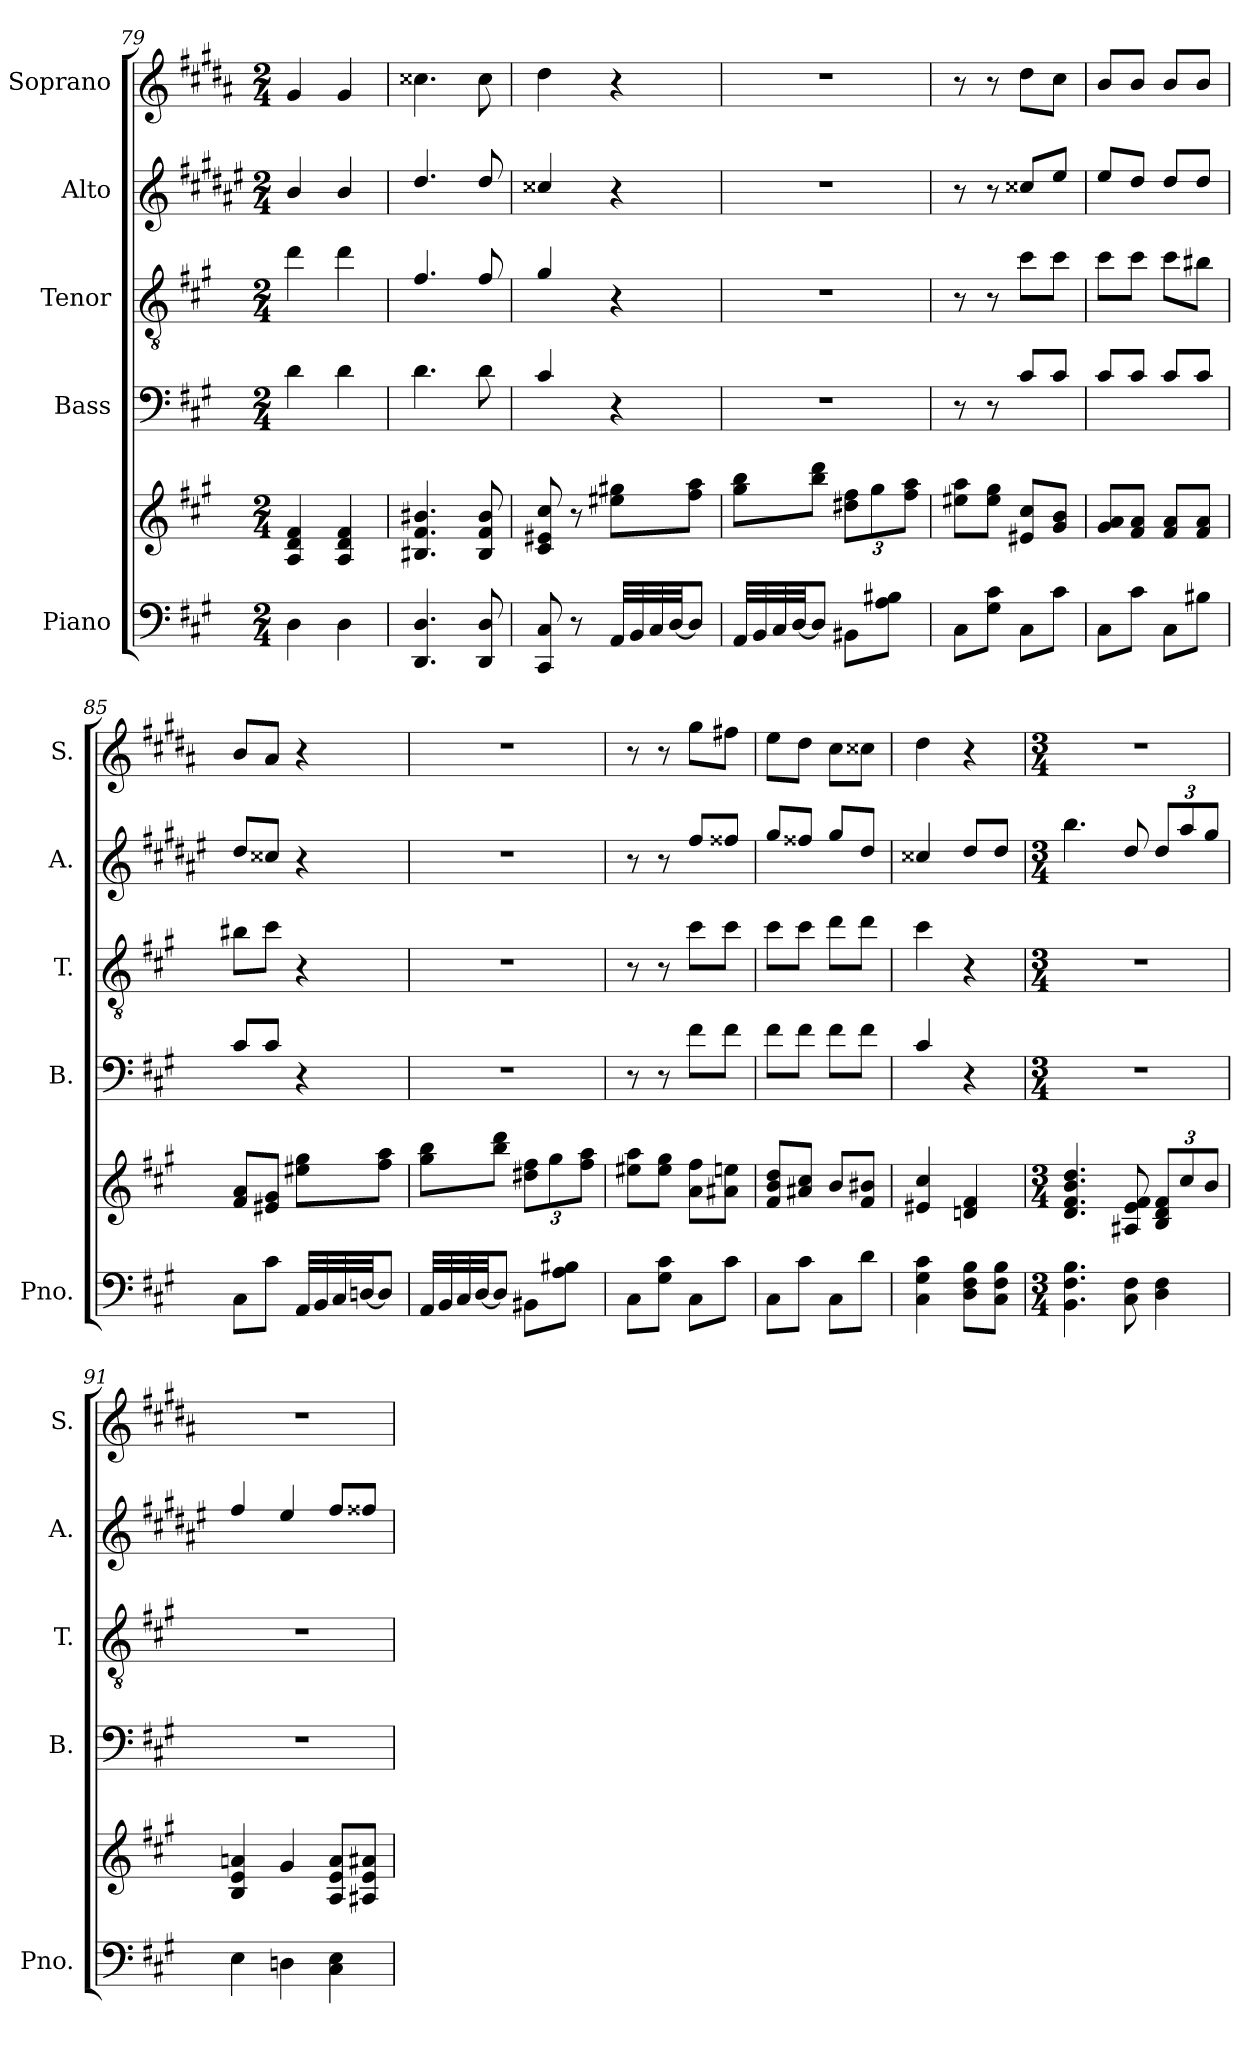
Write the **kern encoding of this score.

**kern	**kern	**kern	**kern	**kern	**kern
*part5	*part5	*part4	*part3	*part2	*part1
*staff6	*staff5	*staff4	*staff3	*staff2	*staff1
*I"Piano	*	*I"Bass	*I"Tenor	*I"Alto	*I"Soprano
*I'Pno.	*	*I'B.	*I'T.	*I'A.	*I'S.
*clefF4	*clefG2	*clefF4	*clefGv2	*clefG2	*clefG2
*	*	*ITrd12c21	*ITrd8c14	*ITrd5c9	*ITrd1c2
*k[f#c#g#]	*k[f#c#g#]	*k[f#c#g#]	*k[f#c#g#]	*k[f#c#g#]	*k[f#c#g#]
*M2/4	*M2/4	*M2/4	*M2/4	*M2/4	*M2/4
=79	=79	=79	=79	=79	=79
4D\	4A/ 4d/ 4f#/	4D\	4d\	4d/	4f#/
4D\	4A/ 4d/ 4f#/	4D\	4d\	4d/	4f#/
=80	=80	=80	=80	=80	=80
4.DD/ 4.D/	4.B#X/ 4.f#/ 4.b#X/	4.D\	4.F#/	4.f#/	4.b#X\
8DD/ 8D/	8B#/ 8f#/ 8b#/	8D\	8F#/	8f#/	8b#\
=81	=81	=81	=81	=81	=81
8CC#/ 8C#/	8c#/ 8e#X/ 8cc#/	4C#/	4G#/	4e#X/	4cc#\
8r	8r	.	.	.	.
32AA/LLL	8ee#X\ 8gg#X\L	4r	4r	4r	4r
32BB/	.	.	.	.	.
32C#/	.	.	.	.	.
[32D/JJ	.	.	.	.	.
8D/J]	8ff#\ 8aa\J	.	.	.	.
=82	=82	=82	=82	=82	=82
32AA/LLL	8gg#\ 8bb\L	2r	2r	2r	2r
32BB/	.	.	.	.	.
32C#/	.	.	.	.	.
[32D/JJ	.	.	.	.	.
8D/J]	8bb\ 8ddd\J	.	.	.	.
*	*Xbrackettup	*	*	*	*
8BB#X\L	12dd#X\ 12ff#\L	.	.	.	.
.	12gg#\	.	.	.	.
8A\ 8B#X\J	.	.	.	.	.
.	12ff#\ 12aa\J	.	.	.	.
!!LO:PB:g=z
=83	=83	=83	=83	=83	=83
8C#\L	8ee#X\ 8aa\L	8r	8r	8r	8r
8G#\ 8c#\J	8ee#\ 8gg#\J	8r	8r	8r	8r
8C#\L	8e#X/ 8cc#/L	8C#/L	8c#\L	8e#X/L	8cc#\L
8c#\J	8g#/ 8b/J	8C#/J	8c#\J	8g#/J	8b\J
=84	=84	=84	=84	=84	=84
8C#\L	8g#/ 8a/L	8C#/L	8c#\L	8g#/L	8a/L
8c#\J	8f#/ 8a/J	8C#/J	8c#\J	8f#/J	8a/J
8C#\L	8f#/ 8a/L	8C#/L	8c#\L	8f#/L	8a/L
8B#X\J	8f#/ 8a/J	8C#/J	8B#X\J	8f#/J	8a/J
=85	=85	=85	=85	=85	=85
8C#\L	8f#/ 8a/L	8C#/L	8B#X\L	8f#/L	8a/L
8c#\J	8e#X/ 8g#/J	8C#/J	8c#\J	8e#X/J	8g#/J
32AA/LLL	8ee#X\ 8gg#\L	4r	4r	4r	4r
32BB/	.	.	.	.	.
32C#/	.	.	.	.	.
[32Dn/JJ	.	.	.	.	.
8D/J]	8ff#\ 8aa\J	.	.	.	.
=86	=86	=86	=86	=86	=86
32AA/LLL	8gg#\ 8bb\L	2r	2r	2r	2r
32BB/	.	.	.	.	.
32C#/	.	.	.	.	.
[32D/JJ	.	.	.	.	.
8D/J]	8bb\ 8ddd\J	.	.	.	.
8BB#X\L	12dd#X\ 12ff#\L	.	.	.	.
.	12gg#\	.	.	.	.
8A\ 8B#X\J	.	.	.	.	.
.	12ff#\ 12aa\J	.	.	.	.
=87	=87	=87	=87	=87	=87
8C#\L	8ee#X\ 8aa\L	8r	8r	8r	8r
8G#\ 8c#\J	8ee#\ 8gg#\J	8r	8r	8r	8r
8C#\L	8a\ 8ff#\L	8F#\L	8c#\L	8a/L	8ff#\L
8c#\J	8a#X\ 8een\J	8F#\J	8c#\J	8a#X/J	8een\J
=88	=88	=88	=88	=88	=88
8C#\L	8f#/ 8b/ 8dd/L	8F#\L	8c#\L	8b/L	8dd\L
8c#\J	8a#X/ 8cc#/J	8F#\J	8c#\J	8a#X/J	8cc#\J
8C#\L	8b/L	8F#\L	8d\L	8b/L	8b\L
8d\J	8f#/ 8b#X/J	8F#\J	8d\J	8f#/J	8b#X\J
!!LO:LB:g=z
=89	=89	=89	=89	=89	=89
*	*	*	*	*	*MM40
4C#\ 4G#\ 4c#\	4e#X/ 4cc#/	4C#/	4c#\	4e#X/	4cc#\
*	*	*	*	*	*MM100
8D\ 8F#\ 8B\L	4dn/ 4f#/	4r	4r	8f#/L	4r
8C#\ 8F#\ 8B\J	.	.	.	8f#/J	.
=90	=90	=90	=90	=90	=90
*M3/4	*M3/4	*M3/4	*M3/4	*M3/4	*M3/4
4.BB\ 4.F#\ 4.B\	4.d/ 4.f#/ 4.b/ 4.dd/	2.r	2.r	4.dd\	2.r
8C#\ 8F#\	8A#X/ 8e/ 8f#/	.	.	8f#/	.
*	*	*	*	*Xbrackettup	*
4D\ 4F#\	12B/ 12d/ 12f#/L	.	.	12f#/L	.
.	12cc#/	.	.	12cc#/	.
.	12b/J	.	.	12b/J	.
=91	=91	=91	=91	=91	=91
4E\	4B/ 4e/ 4an/	2.r	2.r	4a/	2.r
4Dn\	4g#/	.	.	4g#/	.
4C#\ 4E\	8A/ 8e/ 8a/L	.	.	8a/L	.
.	8A#X/ 8e/ 8a#X/J	.	.	8a#X/J	.
=	=	=	=	=	=
*-	*-	*-	*-	*-	*-
